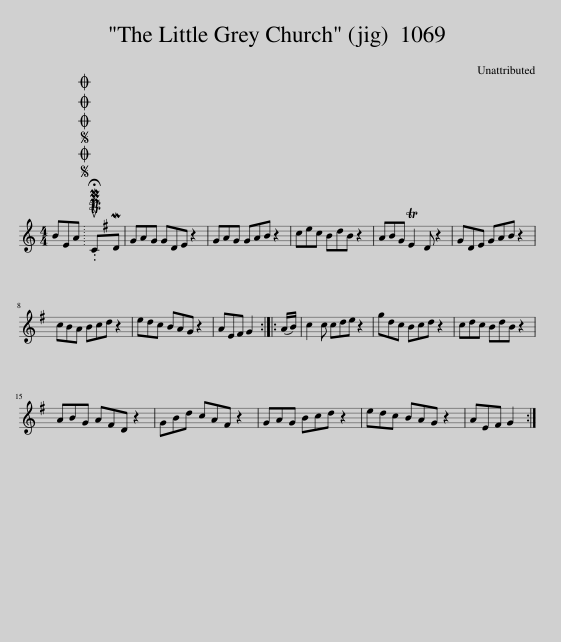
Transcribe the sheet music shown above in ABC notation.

X:1
L:1/8
M:4/4
I:linebreak $
K:C
V:1 treble
V:1
 BEA |SOSOOO .!fermata!PMTuCMD | GAG GDE z2 | GAG GAB z2 | cec BdB z2 | %5
 ABG TE2 D z2 | GDE GAB z2 |$ cBA Bcd z2 | edc BAG z2 | AE^F G2 :: %10
 (A/B/) | c2 c cde z2 | gdc Bcd z2 | cdc BdB z2 |$ ABG A^FD z2 | %15
 GBd cA^F z2 | GAG Bcd z2 | edc BAG z2 | AE^F G2 :| %19
